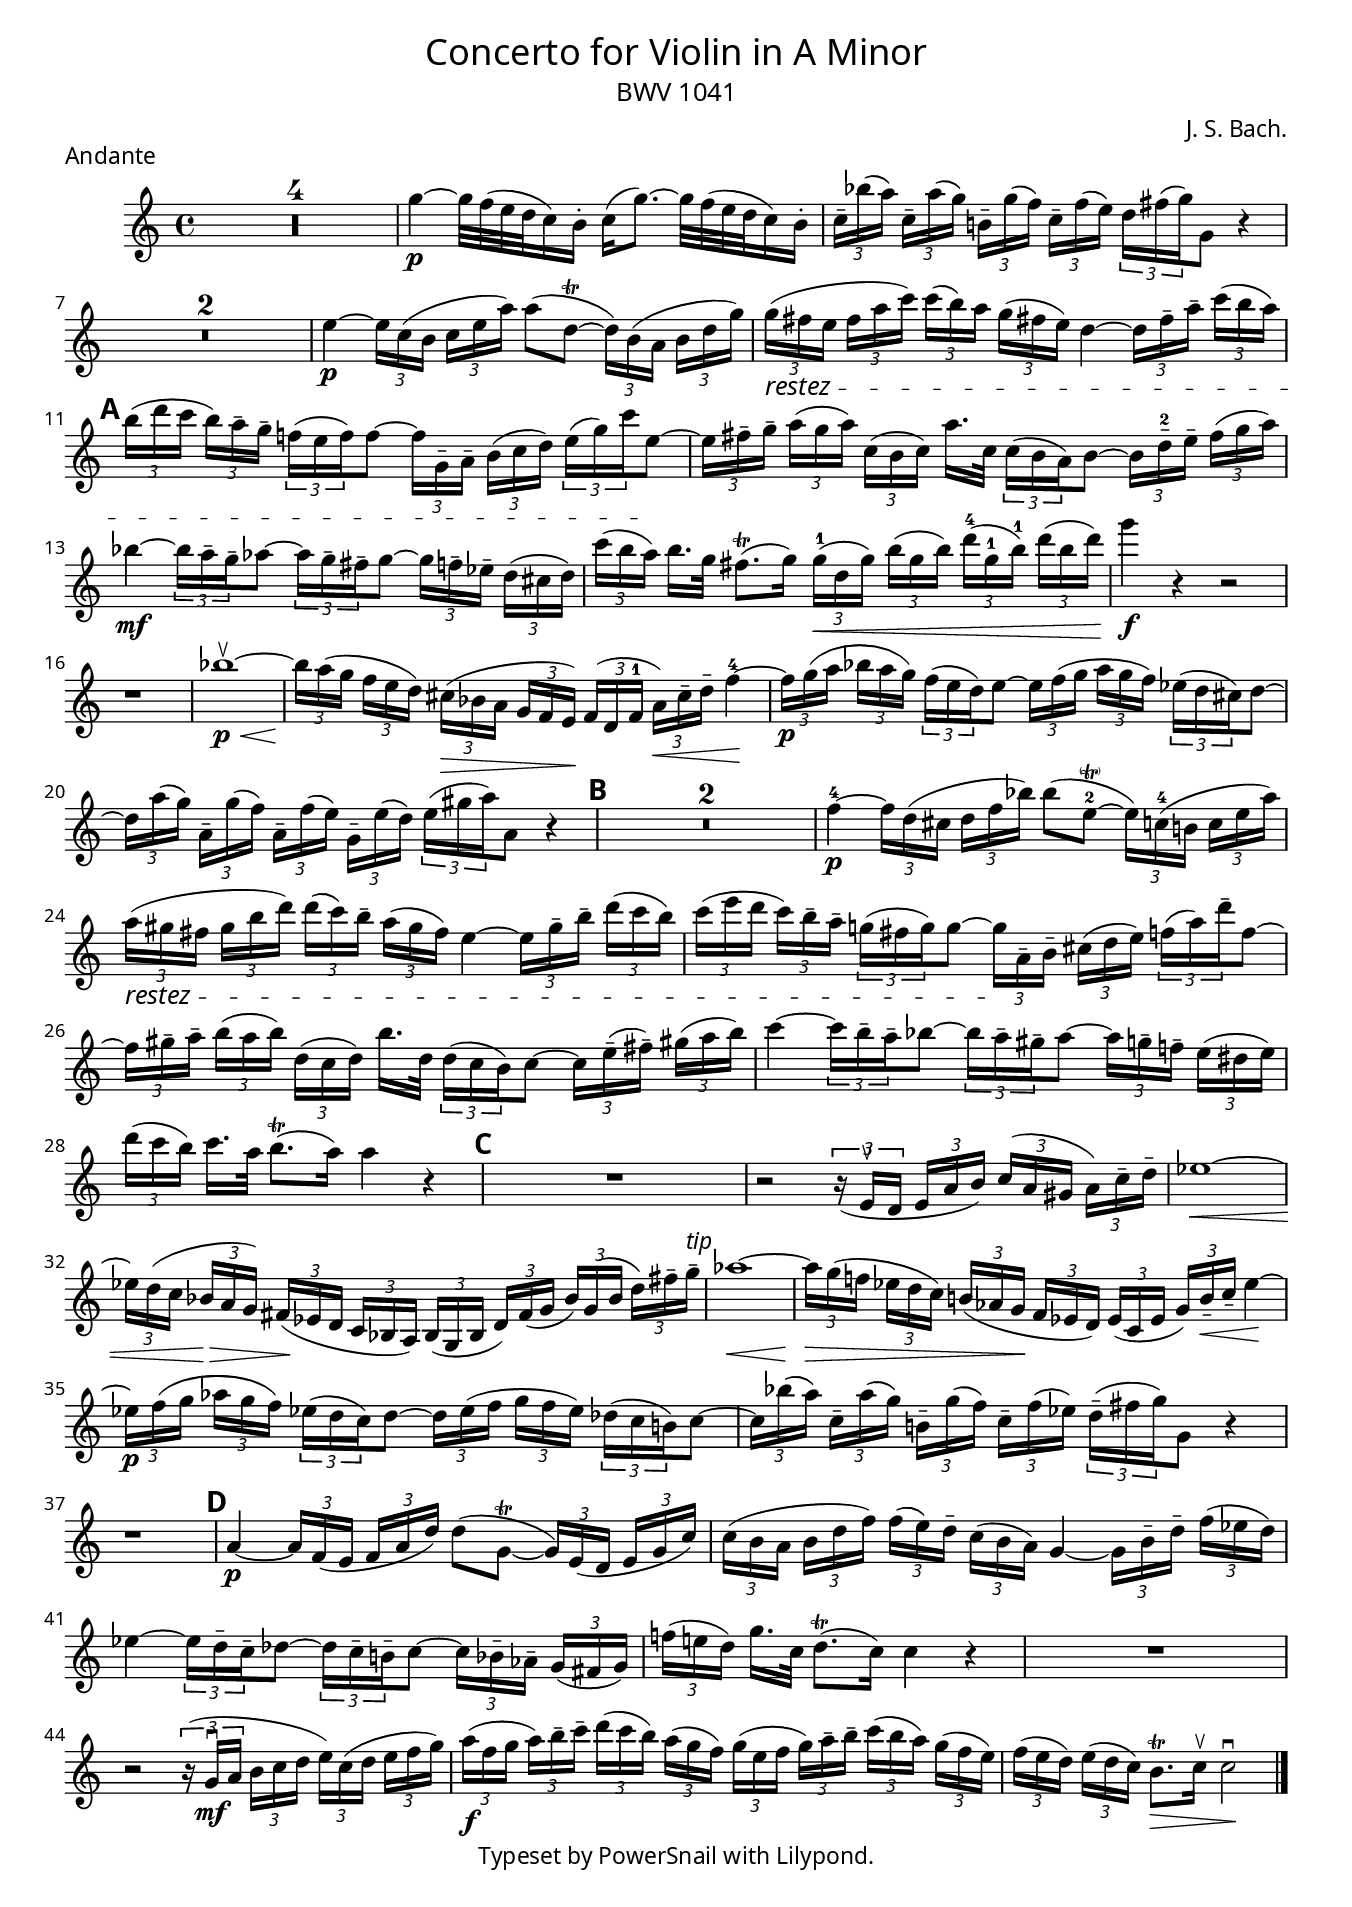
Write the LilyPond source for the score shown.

\include "header.ly"

\score {
  \header {
    piece = "Andante"
  }
  \fixed c' {
    \clef treble
    \time 4/4
    \compressEmptyMeasures

    % #1
    R1 * 4 

    \bb 5 
    g'4~ \p g'32 f' ( e' d' c'16 ) b-. c' ( g'8.~ ) g'32 f' ( e' d' c'16 ) b-. 

    \bb 6
    \tuplet 3/2 { c'16-- [ bes' ( a' ) ] } 
      \tuplet 3/2 { c'-- [ a' ( g' ) ] } 
      \tuplet 3/2 { b!-- [ g' ( f' ) ] } 
      \tuplet 3/2 { c'-- [ f' ( e' ) ] } 
      \tuplet 3/2 { d' fis' ( g' ) } 
      g8 r4

    \bb 7
    R1 * 2 

    \bb 9
    e'4~ \p 
      \tuplet 3/2 { e'16 [ c' ( b ] } \tuplet 3/2 { c' [ e' a' ] ) }
      a'8 ( d'~  \trill
      \tuplet 3/2 { d'16 ) [ b ( a ] } \tuplet 3/2 { b [ d' g' ] ) } |

    \bb 10
    \tuplet 3/2 { g' [ \restez ( fis' e' ] } \tuplet 3/2 { fis' [ a' c'' ] ) }
      \tuplet 3/2 { c'' [ ( b' ) a' ] } \tuplet 3/2 { g' ( fis'! e' ) }
      d'4~ 
      \tuplet 3/2 { d'16 [ fis'-- a'-- ] } \tuplet 3/2 { c'' ( b' a' ) }

    \bb 11
    \mark \default
      \tuplet 3/2 { b' [ ( d'' c'' ] }  
      \tuplet 3/2 { b' ) [ a'-- g'-- ] }  
      \tuplet 3/2 { f'! [ ( e' f' ) }  f'8~ ]
      \tuplet 3/2 { f'16 [ g-- a-- ] }
      \tuplet 3/2 { b ( [ c' d' ] ) }
      \tuplet 3/2 { e' [ ( g' ) c'' } e'8~ \! ]

    \bb 12
    \tuplet 3/2 { e'16 [ fis'-- g'-- ] }
      \tuplet 3/2 { a' ( [ g' a' ] ) }
      \tuplet 3/2 { c' ( [ b c' ] ) }
      a'16. c'32
      \tuplet 3/2 { c'16 ( [ b a ) } b8~ ]
      \tuplet 3/2 { b16 [ d'-- -2 e'-- ] }
      \tuplet 3/2 { fis' ( [ g' a' ] ) }

    \bb 13
    bes'4~ \mf
      \tuplet 3/2 { bes'16 [ a'-- g'-- }
      aes'8~ ]
      \tuplet 3/2 { aes'16 [ g'-- fis'-- }
      g'8~ ]
      \tuplet 3/2 { g'16 [ f'!-- ees'-- ] }
      \tuplet 3/2 { d'[( cis' d' )] } |

    \bb 14
    \tuplet 3/2 { c'' ([ b' a' ]) }
      b'16. g'32
      fis'8. \trill ( g'16 )
      \tuplet 3/2 { g' -1 \< ([ d' g' ]) }
      \tuplet 3/2 { b' ([ g' b' ]) }
      \tuplet 3/2 { d'' -4 ([ g' -1 b' -1 ]) }
      \tuplet 3/2 { d'' ([ b' d'' ]) \! } |

    \bb 15
    g''4 \f r4 r2 |

    \bb 16
    r1*1

    \bb 17
    bes'1~ \p \< \upbow

    \bb 18
    \tuplet 3/2 { bes'16 \! [ a' ( g' ] }
      \tuplet 3/2 { f' [ e' d' ]) }  ]
      \tuplet 3/2 { cis' \> ([ bes a ] } 
      \tuplet 3/2 { g [ f e ]) \! }  ]
      \tuplet 3/2 { f ([ d f -1 ] }
      \tuplet 3/2 { a )[ \< cis'-- d'-- ] }
      f'4~ -4 \! 

    | %#19 
    \tuplet 3/2 { f'16 \p [ g' ( a' ] }
      \tuplet 3/2 { bes' [ a' g' ]) }
      \tuplet 3/2 { f' [( e' d' ) } e'8~ ]
      \tuplet 3/2 { e'16 [ f' ( g' ] }
      \tuplet 3/2 { a' [ g' f' ) ] }
      \tuplet 3/2 { ees' ([ d' cis' ) } d'8~ ]

    \bb 20
    \tuplet 3/2 { d'16 [ a' ( g' ) ] }
      \tuplet 3/2 { a-- [ g' ( f' ) ] }
      \tuplet 3/2 { a-- [ f' ( e' ) ] }
      \tuplet 3/2 { g-- [ e' ( d' ) ] }
      \tuplet 3/2 { e' ([ gis' a' ) } a8 ]
      r4

    \bb 21
    \mark \default
    R1 * 2 

    \bb 23
    f'4~ -4 \p
      \tuplet 3/2 { f'16 [ d' ( cis' ] }
      \tuplet 3/2 { d' [ f' bes' ]) }
      bes'8 ( e'~ \parenthesize \trill -2
      \tuplet 3/2 { e'16 ) [ c'! -4 ( b! ] }
      \tuplet 3/2 { c' [ e' a' ] ) }

    \bb 24
    \tuplet 3/2 { a'16 \restez ([ gis' fis' ] }
      \tuplet 3/2 { gis' [ b' d'' ]) }
      \tuplet 3/2 { d'' [ ( c'' ) b'-- ] }
      \tuplet 3/2 { a' [( gis' fis' )] }
      e'4~
      \tuplet 3/2 { e'16 [ gis'-- b'-- ] }
      \tuplet 3/2 { d'' [( c'' b' )] }

    \bb 25
    \tuplet 3/2 { c'' [( e'' d'' ] }
      \tuplet 3/2 { c'' [) b'-- a'-- ] }
      \tuplet 3/2 { g'! ([ fis' g' ) } g'8~ ]
      \tuplet 3/2 { g'16 \! [ a-- b-- ] }
      \tuplet 3/2 { cis' [( d' e' )] }
      \tuplet 3/2 { f'! [( a' ) d''-- } f'8~ ]

    \bb 26
    \tuplet 3/2 { f'16 [ gis'-- a'-- ] }
      \tuplet 3/2 { b' [( a' b' )] }
      \tuplet 3/2 { d' [( c' d' )] }
      b'16. d'32
      \tuplet 3/2 { d'16 [( c' b ) } c'8~ ]
      \tuplet 3/2 { c'16 [ e'-- (fis'-- )] }
      \tuplet 3/2 { gis'! [( a' b' )] }
    
    \bb 27
    c''4~
      \tuplet 3/2 { c''16 [ b'-- a'-- } bes'8~ ]
      \tuplet 3/2 { bes'16 [ a'-- gis'-- } a'8~ ]
      \tuplet 3/2 { a'16 [ g'!-- f'!-- ] } 
      \tuplet 3/2 { e'16 [( dis' e' )] } 

    \bb 28
    \tuplet 3/2 { d'' [( c'' b' )] } 
      c''16. a'32
      b'8. \trill ( a'16 )
      a'4 r4 |

    \bb 29
    \mark \default
    R1 * 1 |

    \bb 30
    r2 
      \tuplet 3/2 { r16 ( e \upbow d ] }
      \tuplet 3/2 { e [ a b )] }
      \tuplet 3/2 { c' ([ a gis ] }
      \tuplet 3/2 { a )[ c'-- d'-- ] }

    \bb 31
    ees'1~ \<

    \bb 32
    \tuplet 3/2 { ees'16 [ d' ( c' ] }
      \tuplet 3/2 { bes \> [ a g ) ] }
      \tuplet 3/2 { fis \! ([ ees d ] }
      \tuplet 3/2 { c [ bes, a, )] }
      \tuplet 3/2 { bes, ( [ g, bes,] }
      \tuplet 3/2 { d ) [ fis ( g ]}
      \tuplet 3/2 { bes ) [ g ( bes ]}
      \tuplet 3/2 { d' ) [ fis'-- g'-- ^\expr "tip" ]}

    \bb 33
    aes'1~ \<

    \bb 34
    \tuplet 3/2 {aes'16 \> g' ( f'!] }
      \tuplet 3/2 { ees' [ d' c') ]}
      \tuplet 3/2 { b! ([ aes g \! ]}
      \tuplet 3/2 { f [ ees d ) ]}
      \tuplet 3/2 { ees [( c ees ]}
      \tuplet 3/2 { g [) b-- \< c'-- ]}
      ees'4~ \!

    \bb 35
    \tuplet 3/2 { ees'16 \p [ f' ( g' ] }
      \tuplet 3/2 { aes' [ g' f' )] }
      \tuplet 3/2 { ees' ( d' c' ) }
      d'8~
      \tuplet 3/2 { d'16 [ ees' ( f'] }
      \tuplet 3/2 { g' [f' ees' ) ]}
      \tuplet 3/2 { des' ( c' b! ) }
      c'8~

    \bb 36
    \tuplet 3/2 { c'16 [ bes' ( a' )] }
      \tuplet 3/2 { c'-- [a' (g') ] }
      \tuplet 3/2 { b!-- [g' (f') ] }
      \tuplet 3/2 { c'-- [f' (ees') ] }
      \tuplet 3/2 { d'-- ( fis' g') }
      g8
      r4
      
    \bb 37
    r1*2

    \bb 39
    \mark \default
    a4~ \p
      \tuplet 3/2 { a16 [ f ( e ] }
      \tuplet 3/2 { f [ a d' ]) }
      d'8 ( g~ \trill
      \tuplet 3/2 { g16 ) [ e ( d ] }
      \tuplet 3/2 { e [ g c' ) ] }

    \bb 40
    \tuplet 3/2 { c' [( b a ] }
      \tuplet 3/2 { b [ d' f' ]) }
      \tuplet 3/2 { f' [( e' ) d'--] }
      \tuplet 3/2 { c' [( b a )] }
      g4~
      \tuplet 3/2 { g16 [ b-- d'-- ] }
      \tuplet 3/2 { f' ([ ees' d' ]) }

    \bb 41
    ees'4~
      \tuplet 3/2 { ees'16 d'-- c'--}
      des'8~
      \tuplet 3/2 { des'16 c'-- b!-- }
      c'8~
      \tuplet 3/2 { c'16 bes-- aes-- }
      \tuplet 3/2 { g [( fis g )] }

    \bb 42
    \tuplet 3/2 { f'! [( e'! d' )]  }
      g'16. c'32
      d'8.\trill( c'16)
      c'4
      r

    \bb 43
    R1*1

    \bb 44
    r2
      \tuplet 3/2 { r16( g\mf\downbow a]}
      \tuplet 3/2 { b[ c' d'] }
      \tuplet 3/2 { e')[ c'( d'] }
      \tuplet 3/2 { e'[ f' g']) }
      
    \bb 45
    \tuplet 3/2 { a'[(\f f' g'] }
      \tuplet 3/2 { a')[ b'-- c''--] }
      \tuplet 3/2 { d''([ c'' b']) }
      \tuplet 3/2 { a'([ g' f']) }
      \tuplet 3/2 { g'([ e' f'] }
      \tuplet 3/2 { g')[ a'-- b'--] }
      \tuplet 3/2 { c''([ b' a']) }
      \tuplet 3/2 { g'([ f' e']) }
    
    \bb 46
    \tuplet 3/2 { f'([ e' d']) }
      \tuplet 3/2 { e'([ d' c']) }
      b8.\trill\> c'16\upbow
      c'2\downbow\!

    \bar "|."
  }
}
